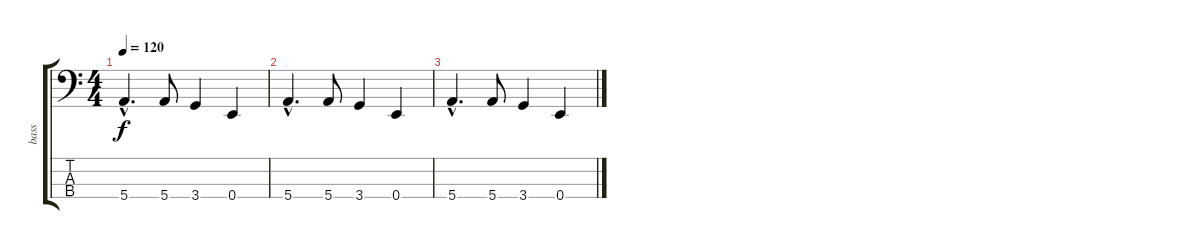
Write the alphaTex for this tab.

\track ("bass" "bass") {instrument electricbassfinger}
\staff {score tabs}
\tuning (G2 D2 A1 E1) {hide}
\ts (4 4)
\tempo 120
\clef f4
\ks c
5.4{hac}.4{d dy f} 5.4.8 3.4.4 0.4.4 |
5.4{hac}.4{d} 5.4.8 3.4.4 0.4.4 |
5.4{hac}.4{d} 5.4.8 3.4.4 0.4.4
